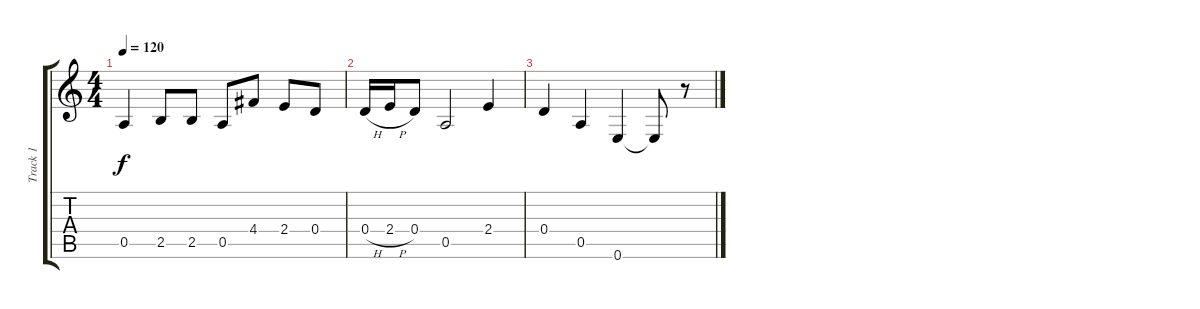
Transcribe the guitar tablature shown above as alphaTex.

\track ("Track 1" "Track 1") {instrument overdrivenguitar}
\staff {score tabs}
\tuning (E4 B3 G3 D3 A2 E2) {hide}
\ts (4 4)
\tempo 120
\clef g2
\ks c
0.5.4{dy f} 2.5.8 2.5.8 0.5.8 4.4.8 2.4.8 0.4.8 |
0.4{h}.16 2.4{h}.16 0.4.8 0.5.2 2.4.4 |
0.4.4 0.5.4 0.6.4 0.6{t}.8 r.8
